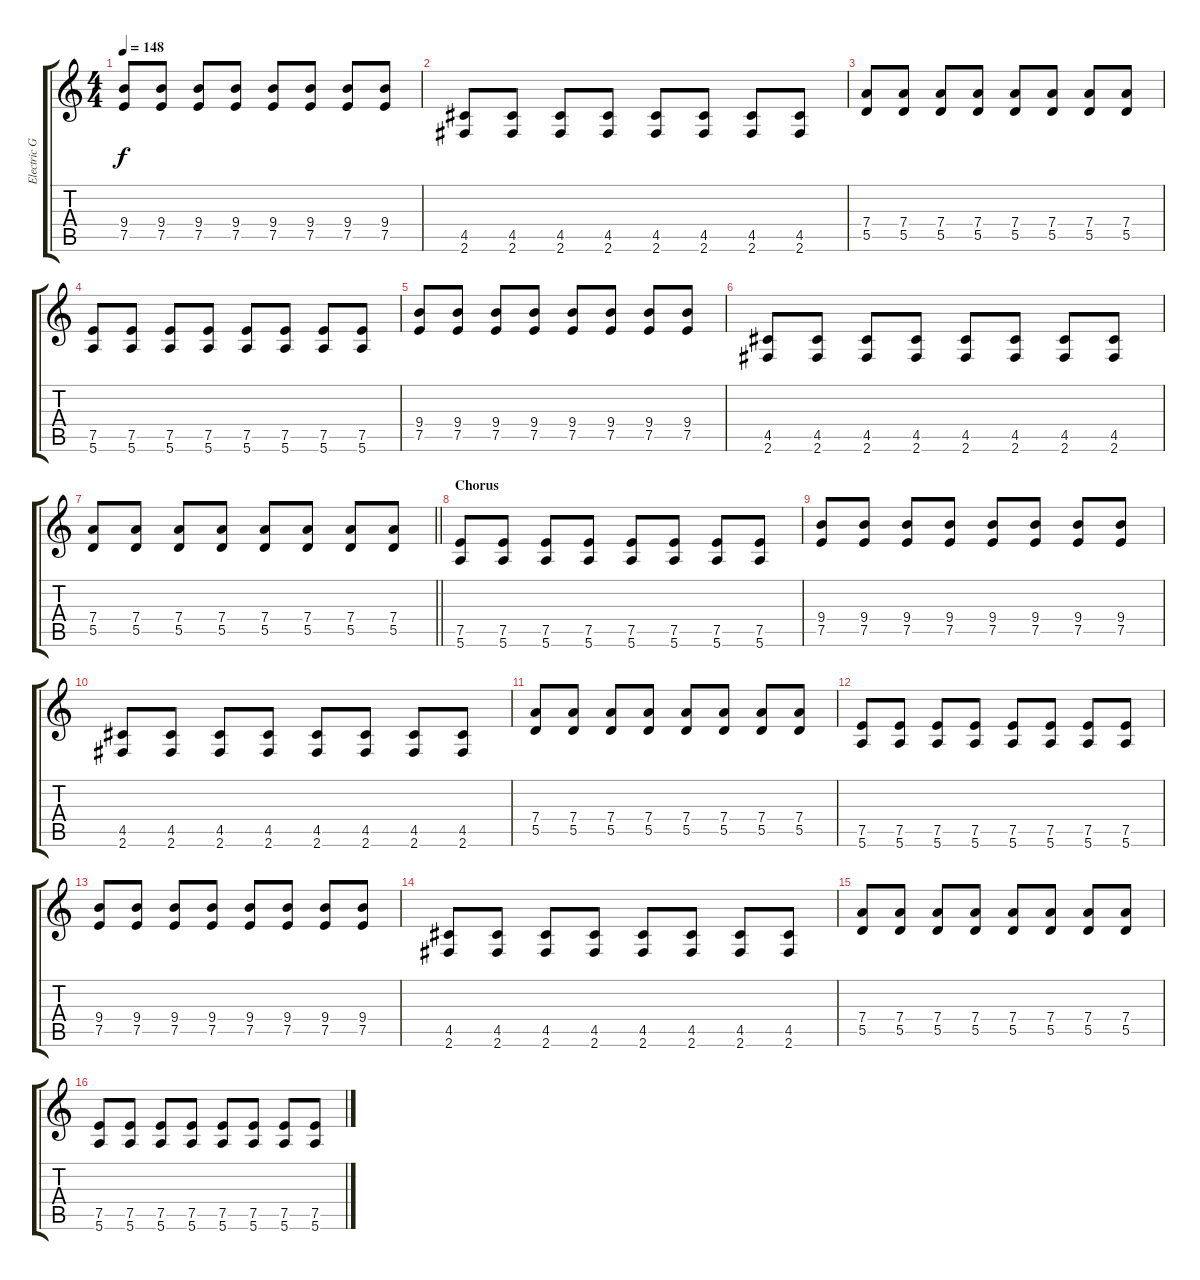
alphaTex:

\track ("Electric GuitarTom" "Electric G") {instrument distortionguitar}
\staff {score tabs}
\tuning (E4 B3 G3 D3 A2 E2) {hide}
\ts (4 4)
\tempo 148
\clef g2
\ks c
(9.4 7.5).8{dy f} (9.4 7.5).8 (9.4 7.5).8 (9.4 7.5).8 (9.4 7.5).8 (9.4 7.5).8 (9.4 7.5).8 (9.4 7.5).8 |
(4.5 2.6).8 (4.5 2.6).8 (4.5 2.6).8 (4.5 2.6).8 (4.5 2.6).8 (4.5 2.6).8 (4.5 2.6).8 (4.5 2.6).8 |
(7.4 5.5).8 (7.4 5.5).8 (7.4 5.5).8 (7.4 5.5).8 (7.4 5.5).8 (7.4 5.5).8 (7.4 5.5).8 (7.4 5.5).8 |
(7.5 5.6).8 (7.5 5.6).8 (7.5 5.6).8 (7.5 5.6).8 (7.5 5.6).8 (7.5 5.6).8 (7.5 5.6).8 (7.5 5.6).8 |
(9.4 7.5).8 (9.4 7.5).8 (9.4 7.5).8 (9.4 7.5).8 (9.4 7.5).8 (9.4 7.5).8 (9.4 7.5).8 (9.4 7.5).8 |
(4.5 2.6).8 (4.5 2.6).8 (4.5 2.6).8 (4.5 2.6).8 (4.5 2.6).8 (4.5 2.6).8 (4.5 2.6).8 (4.5 2.6).8 |
\barLineRight lightlight
(7.4 5.5).8 (7.4 5.5).8 (7.4 5.5).8 (7.4 5.5).8 (7.4 5.5).8 (7.4 5.5).8 (7.4 5.5).8 (7.4 5.5).8 |
\section ("" "Chorus")
(7.5 5.6).8 (7.5 5.6).8 (7.5 5.6).8 (7.5 5.6).8 (7.5 5.6).8 (7.5 5.6).8 (7.5 5.6).8 (7.5 5.6).8 |
(9.4 7.5).8 (9.4 7.5).8 (9.4 7.5).8 (9.4 7.5).8 (9.4 7.5).8 (9.4 7.5).8 (9.4 7.5).8 (9.4 7.5).8 |
(4.5 2.6).8 (4.5 2.6).8 (4.5 2.6).8 (4.5 2.6).8 (4.5 2.6).8 (4.5 2.6).8 (4.5 2.6).8 (4.5 2.6).8 |
(7.4 5.5).8 (7.4 5.5).8 (7.4 5.5).8 (7.4 5.5).8 (7.4 5.5).8 (7.4 5.5).8 (7.4 5.5).8 (7.4 5.5).8 |
(7.5 5.6).8 (7.5 5.6).8 (7.5 5.6).8 (7.5 5.6).8 (7.5 5.6).8 (7.5 5.6).8 (7.5 5.6).8 (7.5 5.6).8 |
(9.4 7.5).8 (9.4 7.5).8 (9.4 7.5).8 (9.4 7.5).8 (9.4 7.5).8 (9.4 7.5).8 (9.4 7.5).8 (9.4 7.5).8 |
(4.5 2.6).8 (4.5 2.6).8 (4.5 2.6).8 (4.5 2.6).8 (4.5 2.6).8 (4.5 2.6).8 (4.5 2.6).8 (4.5 2.6).8 |
(7.4 5.5).8 (7.4 5.5).8 (7.4 5.5).8 (7.4 5.5).8 (7.4 5.5).8 (7.4 5.5).8 (7.4 5.5).8 (7.4 5.5).8 |
(7.5 5.6).8 (7.5 5.6).8 (7.5 5.6).8 (7.5 5.6).8 (7.5 5.6).8 (7.5 5.6).8 (7.5 5.6).8 (7.5 5.6).8
